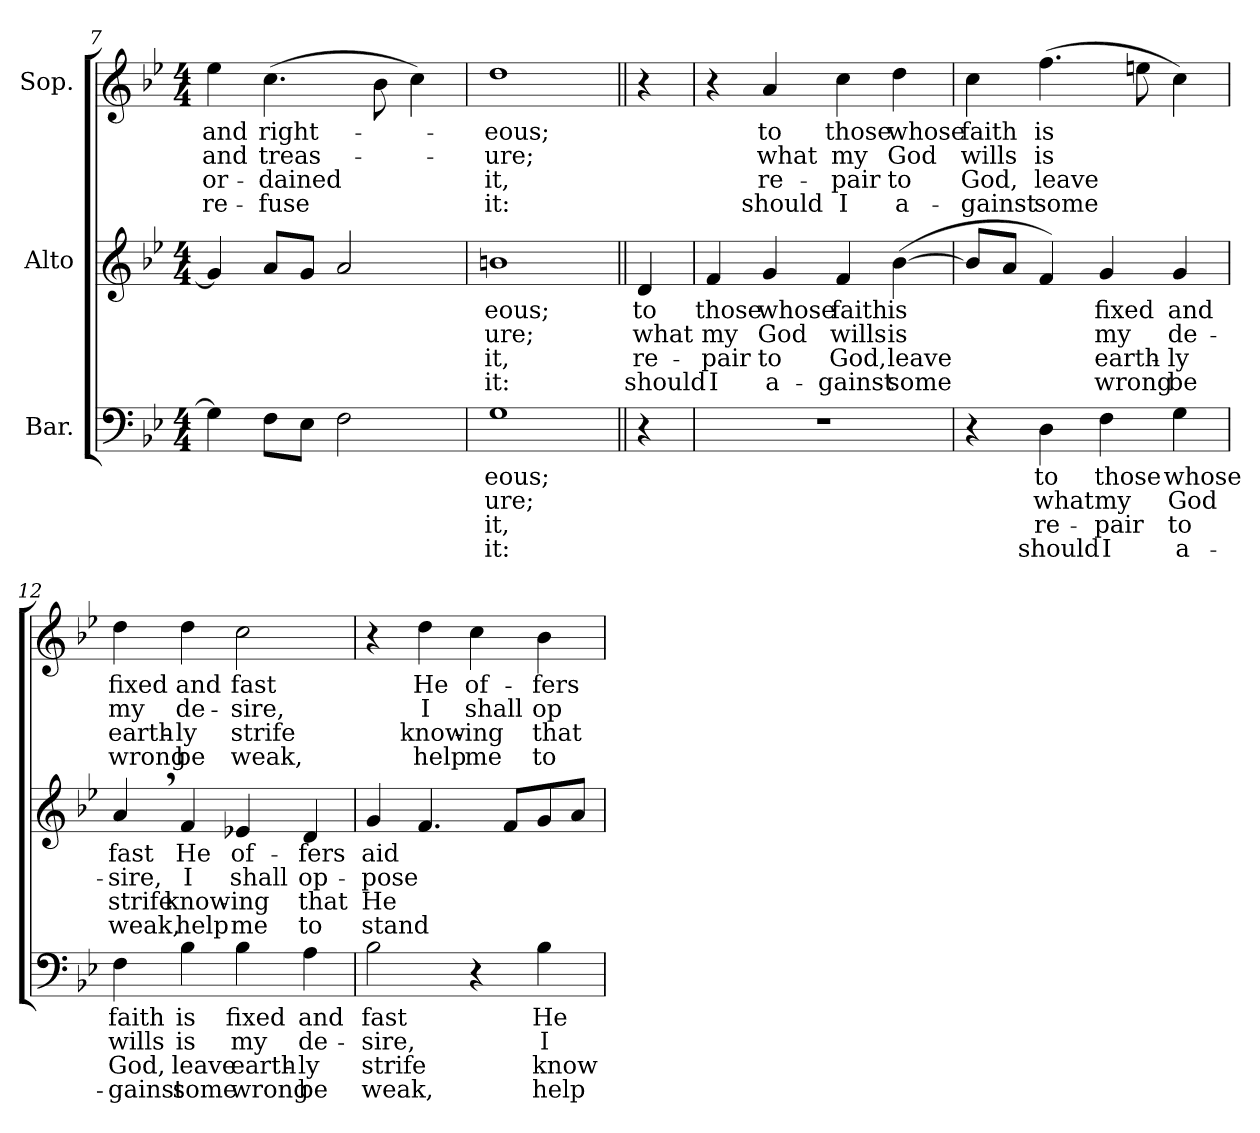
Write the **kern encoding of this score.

**kern	**text	**text	**text	**text	**kern	**text	**text	**text	**text	**kern	**text	**text	**text	**text
*part3	*part3	*part3	*part3	*part3	*part2	*part2	*part2	*part2	*part2	*part1	*part1	*part1	*part1	*part1
*staff3	*staff3	*staff3	*staff3	*staff3	*staff2	*staff2	*staff2	*staff2	*staff2	*staff1	*staff1	*staff1	*staff1	*staff1
*I"Bar.	*	*	*	*	*I"Alto	*	*	*	*	*I"Sop.	*	*	*	*
*clefF4	*	*	*	*	*clefG2	*	*	*	*	*clefG2	*	*	*	*
*k[b-e-]	*	*	*	*	*k[b-e-]	*	*	*	*	*k[b-e-]	*	*	*	*
*g:	*	*	*	*	*g:	*	*	*	*	*g:	*	*	*	*
*M4/4	*	*	*	*	*M4/4	*	*	*	*	*M4/4	*	*	*	*
=7	=7	=7	=7	=7	=7	=7	=7	=7	=7	=7	=7	=7	=7	=7
!	!	!	!	!	!	!	!	!	!	!	!LO:LY:b	!LO:LY:b	!LO:LY:b	!LO:LY:b
4G\]	.	.	.	.	4g/]	.	.	.	.	4ee-\	and	and	or-	re-
!	!	!	!	!	!	!	!	!	!	!	!LO:LY:b	!LO:LY:b	!LO:LY:b	!LO:LY:b
8F\L	.	.	.	.	8a/L	.	.	.	.	(>4.cc\	right-	treas-	-dained	-fuse
8E-\J	.	.	.	.	8g/J	.	.	.	.	.	.	.	.	.
2F\	.	.	.	.	2a/	.	.	.	.	.	.	.	.	.
.	.	.	.	.	.	.	.	.	.	8b-\	.	.	.	.
.	.	.	.	.	.	.	.	.	.	4cc\)	.	.	.	.
=8	=8	=8	=8	=8	=8	=8	=8	=8	=8	=8	=8	=8	=8	=8
!	!LO:LY:b	!LO:LY:b	!LO:LY:b	!LO:LY:b	!	!	!	!	!	!	!	!	!	!
!	!	!	!	!	!	!LO:LY:b	!LO:LY:b	!LO:LY:b	!LO:LY:b	!	!	!	!	!
!	!	!	!	!	!	!	!	!	!	!	!LO:LY:b	!LO:LY:b	!LO:LY:b	!LO:LY:b
1G	-eous;	-ure;	it,	it:	1bn	-eous;	-ure;	it,	it:	1dd	-eous;	-ure;	it,	it:
!!LO:PB:g=z
=9||	=9||	=9||	=9||	=9||	=9||	=9||	=9||	=9||	=9||	=9||	=9||	=9||	=9||	=9||
!	!	!	!	!	!	!LO:LY:b	!LO:LY:b	!LO:LY:b	!LO:LY:b	!	!	!	!	!
4r	.	.	.	.	4d/	to	what	re-	should	4r	.	.	.	.
=10	=10	=10	=10	=10	=10	=10	=10	=10	=10	=10	=10	=10	=10	=10
!	!	!	!	!	!	!LO:LY:b	!LO:LY:b	!LO:LY:b	!LO:LY:b	!	!	!	!	!
1r	.	.	.	.	4f/	those	my	-pair	I	4r	.	.	.	.
!	!	!	!	!	!	!LO:LY:b	!LO:LY:b	!LO:LY:b	!LO:LY:b	!	!	!	!	!
!	!	!	!	!	!	!	!	!	!	!	!LO:LY:b	!LO:LY:b	!LO:LY:b	!LO:LY:b
.	.	.	.	.	4g/	whose	God	to	a-	4a/	to	what	re-	should
!	!	!	!	!	!	!LO:LY:b	!LO:LY:b	!LO:LY:b	!LO:LY:b	!	!	!	!	!
!	!	!	!	!	!	!	!	!	!	!	!LO:LY:b	!LO:LY:b	!LO:LY:b	!LO:LY:b
.	.	.	.	.	4f/	faith	wills	God,	-gainst	4cc\	those	my	-pair	I
!	!	!	!	!	!	!LO:LY:b	!LO:LY:b	!LO:LY:b	!LO:LY:b	!	!	!	!	!
!	!	!	!	!	!	!	!	!	!	!	!LO:LY:b	!LO:LY:b	!LO:LY:b	!LO:LY:b
.	.	.	.	.	(>[4b-\	is	is	leave	some	4dd\	whose	God	to	a-
=11	=11	=11	=11	=11	=11	=11	=11	=11	=11	=11	=11	=11	=11	=11
!	!	!	!	!	!	!	!	!	!	!	!LO:LY:b	!LO:LY:b	!LO:LY:b	!LO:LY:b
4r	.	.	.	.	8b-/L]	.	.	.	.	4cc\	faith	wills	God,	-gainst
.	.	.	.	.	8a/J	.	.	.	.	.	.	.	.	.
!	!LO:LY:b	!LO:LY:b	!LO:LY:b	!LO:LY:b	!	!	!	!	!	!	!	!	!	!
!	!	!	!	!	!	!	!	!	!	!	!LO:LY:b	!LO:LY:b	!LO:LY:b	!LO:LY:b
4D\	to	what	re-	should	4f/)	.	.	.	.	(>4.ff\	is	is	leave	some
!	!LO:LY:b	!LO:LY:b	!LO:LY:b	!LO:LY:b	!	!	!	!	!	!	!	!	!	!
!	!	!	!	!	!	!LO:LY:b	!LO:LY:b	!LO:LY:b	!LO:LY:b	!	!	!	!	!
4F\	those	my	-pair	I	4g/	fixed	my	earth-	wrong	.	.	.	.	.
.	.	.	.	.	.	.	.	.	.	8een\	.	.	.	.
!	!LO:LY:b	!LO:LY:b	!LO:LY:b	!LO:LY:b	!	!	!	!	!	!	!	!	!	!
!	!	!	!	!	!	!LO:LY:b	!LO:LY:b	!LO:LY:b	!LO:LY:b	!	!	!	!	!
4G\	whose	God	to	a-	4g/	and	de-	-ly	be	4cc\)	.	.	.	.
=12	=12	=12	=12	=12	=12	=12	=12	=12	=12	=12	=12	=12	=12	=12
!	!LO:LY:b	!LO:LY:b	!LO:LY:b	!LO:LY:b	!	!	!	!	!	!	!	!	!	!
!	!	!	!	!	!	!LO:LY:b	!LO:LY:b	!LO:LY:b	!LO:LY:b	!	!	!	!	!
!	!	!	!	!	!	!	!	!	!	!	!LO:LY:b	!LO:LY:b	!LO:LY:b	!LO:LY:b
4F\	faith	wills	God,	-gainst	4a,>/	fast	-sire,	strife	weak,	4dd\	fixed	my	earth-	wrong
!	!LO:LY:b	!LO:LY:b	!LO:LY:b	!LO:LY:b	!	!	!	!	!	!	!	!	!	!
!	!	!	!	!	!	!LO:LY:b	!LO:LY:b	!LO:LY:b	!LO:LY:b	!	!	!	!	!
!	!	!	!	!	!	!	!	!	!	!	!LO:LY:b	!LO:LY:b	!LO:LY:b	!LO:LY:b
4B-\	is	is	leave	some	4f/	He	I	know-	help	4dd\	and	de-	-ly	be
!	!LO:LY:b	!LO:LY:b	!LO:LY:b	!LO:LY:b	!	!	!	!	!	!	!	!	!	!
!	!	!	!	!	!	!LO:LY:b	!LO:LY:b	!LO:LY:b	!LO:LY:b	!	!	!	!	!
!	!	!	!	!	!	!	!	!	!	!	!LO:LY:b	!LO:LY:b	!LO:LY:b	!LO:LY:b
4B-\	fixed	my	earth-	wrong	4e-X/	of-	shall	-ing	me	2cc\	fast	-sire,	strife	weak,
!	!LO:LY:b	!LO:LY:b	!LO:LY:b	!LO:LY:b	!	!	!	!	!	!	!	!	!	!
!	!	!	!	!	!	!LO:LY:b	!LO:LY:b	!LO:LY:b	!LO:LY:b	!	!	!	!	!
4A\	and	de-	-ly	be	4d/	-fers	op-	that	to	.	.	.	.	.
!!LO:LB:g=z
=13	=13	=13	=13	=13	=13	=13	=13	=13	=13	=13	=13	=13	=13	=13
!	!LO:LY:b	!LO:LY:b	!LO:LY:b	!LO:LY:b	!	!	!	!	!	!	!	!	!	!
!	!	!	!	!	!	!LO:LY:b	!LO:LY:b	!LO:LY:b	!LO:LY:b	!	!	!	!	!
2B-\	fast	-sire,	strife	weak,	4g/	aid	-pose	He	stand	4r	.	.	.	.
!	!	!	!	!	!	!	!	!	!	!	!LO:LY:b	!LO:LY:b	!LO:LY:b	!LO:LY:b
.	.	.	.	.	4.f/	.	.	.	.	4dd\	He	I	know-	help
!	!	!	!	!	!	!	!	!	!	!	!LO:LY:b	!LO:LY:b	!LO:LY:b	!LO:LY:b
4r	.	.	.	.	.	.	.	.	.	4cc\	of-	shall	-ing	me
.	.	.	.	.	8f/L	.	.	.	.	.	.	.	.	.
!	!LO:LY:b	!LO:LY:b	!LO:LY:b	!LO:LY:b	!	!	!	!	!	!	!	!	!	!
!	!	!	!	!	!	!	!	!	!	!	!LO:LY:b	!LO:LY:b	!LO:LY:b	!LO:LY:b
4B-\	He	I	know-	help	8g/	.	.	.	.	4b-\	-fers	op-	that	to
.	.	.	.	.	8a/J	.	.	.	.	.	.	.	.	.
=	=	=	=	=	=	=	=	=	=	=	=	=	=	=
*-	*-	*-	*-	*-	*-	*-	*-	*-	*-	*-	*-	*-	*-	*-
